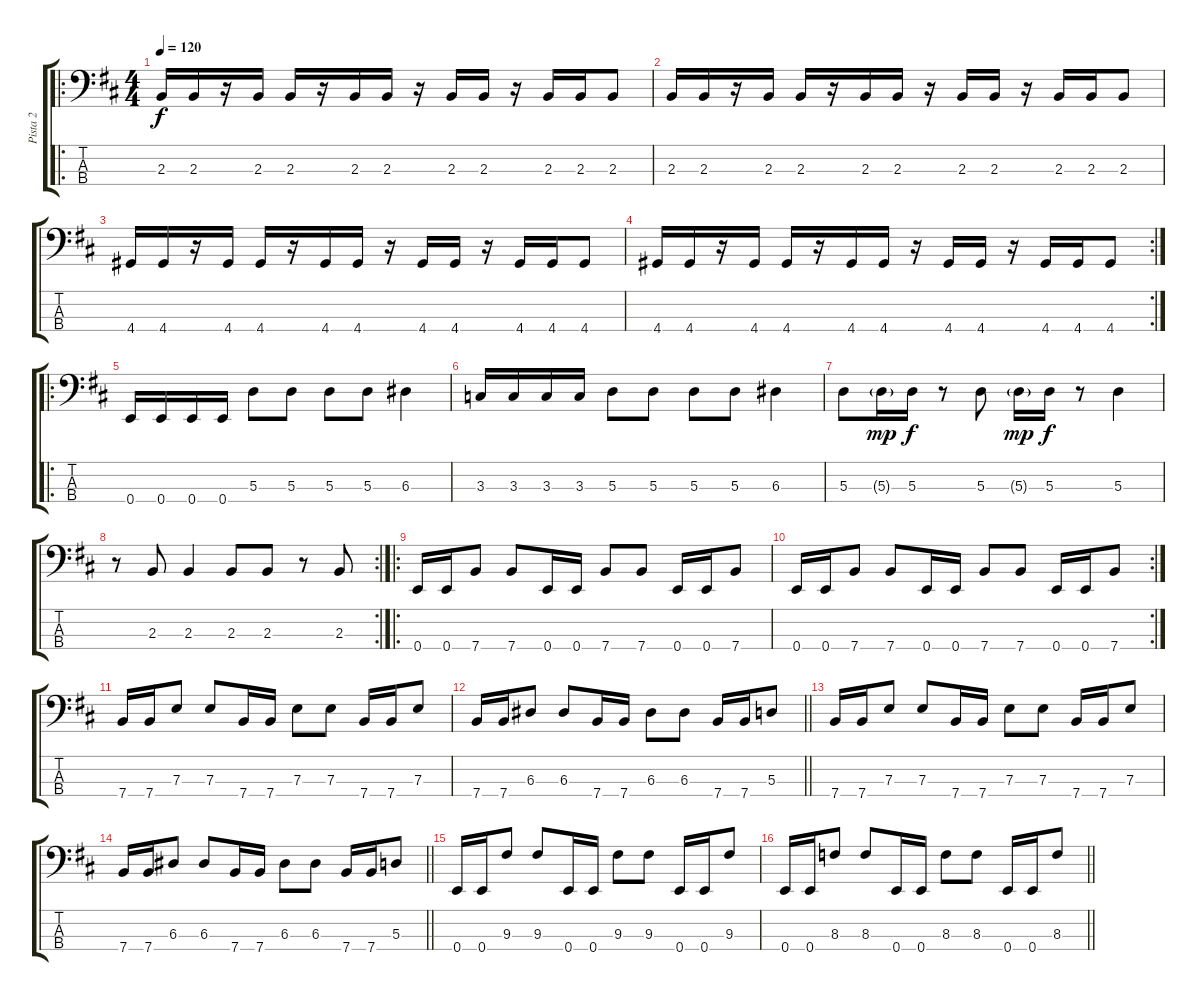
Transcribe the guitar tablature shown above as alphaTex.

\track ("Pista 2" "Pista 2") {instrument electricbassfinger}
\staff {score tabs}
\tuning (G2 D2 A1 E1) {hide}
\ro
\ts (4 4)
\tempo 120
\clef f4
\ks d
2.3.16{dy f} 2.3.16 r.16 2.3.16 2.3.16 r.16 2.3.16 2.3.16 r.16 2.3.16 2.3.16 r.16 2.3.16 2.3.16 2.3.8 |
2.3.16 2.3.16 r.16 2.3.16 2.3.16 r.16 2.3.16 2.3.16 r.16 2.3.16 2.3.16 r.16 2.3.16 2.3.16 2.3.8 |
4.4.16 4.4.16 r.16 4.4.16 4.4.16 r.16 4.4.16 4.4.16 r.16 4.4.16 4.4.16 r.16 4.4.16 4.4.16 4.4.8 |
\rc 2
4.4.16 4.4.16 r.16 4.4.16 4.4.16 r.16 4.4.16 4.4.16 r.16 4.4.16 4.4.16 r.16 4.4.16 4.4.16 4.4.8 |
\ro
0.4.16 0.4.16 0.4.16 0.4.16 5.3.8 5.3.8 5.3.8 5.3.8 6.3.4 |
3.3.16 3.3.16 3.3.16 3.3.16 5.3.8 5.3.8 5.3.8 5.3.8 6.3.4 |
5.3.8 5.3{g}.16{dy mp} 5.3.16{dy f} r.8 5.3.8 5.3{g}.16{dy mp} 5.3.16{dy f} r.8 5.3.4 |
\rc 2
r.8 2.3.8 2.3.4 2.3.8 2.3.8 r.8 2.3.8 |
\ro
0.4.16 0.4.16 7.4.8 7.4.8 0.4.16 0.4.16 7.4.8 7.4.8 0.4.16 0.4.16 7.4.8 |
\rc 2
0.4.16 0.4.16 7.4.8 7.4.8 0.4.16 0.4.16 7.4.8 7.4.8 0.4.16 0.4.16 7.4.8 |
7.4.16 7.4.16 7.3.8 7.3.8 7.4.16 7.4.16 7.3.8 7.3.8 7.4.16 7.4.16 7.3.8 |
\barLineRight lightlight
7.4.16 7.4.16 6.3.8 6.3.8 7.4.16 7.4.16 6.3.8 6.3.8 7.4.16 7.4.16 5.3.8 |
7.4.16 7.4.16 7.3.8 7.3.8 7.4.16 7.4.16 7.3.8 7.3.8 7.4.16 7.4.16 7.3.8 |
\barLineRight lightlight
7.4.16 7.4.16 6.3.8 6.3.8 7.4.16 7.4.16 6.3.8 6.3.8 7.4.16 7.4.16 5.3.8 |
0.4.16 0.4.16 9.3.8 9.3.8 0.4.16 0.4.16 9.3.8 9.3.8 0.4.16 0.4.16 9.3.8 |
\barLineRight lightlight
0.4.16 0.4.16 8.3.8 8.3.8 0.4.16 0.4.16 8.3.8 8.3.8 0.4.16 0.4.16 8.3.8
